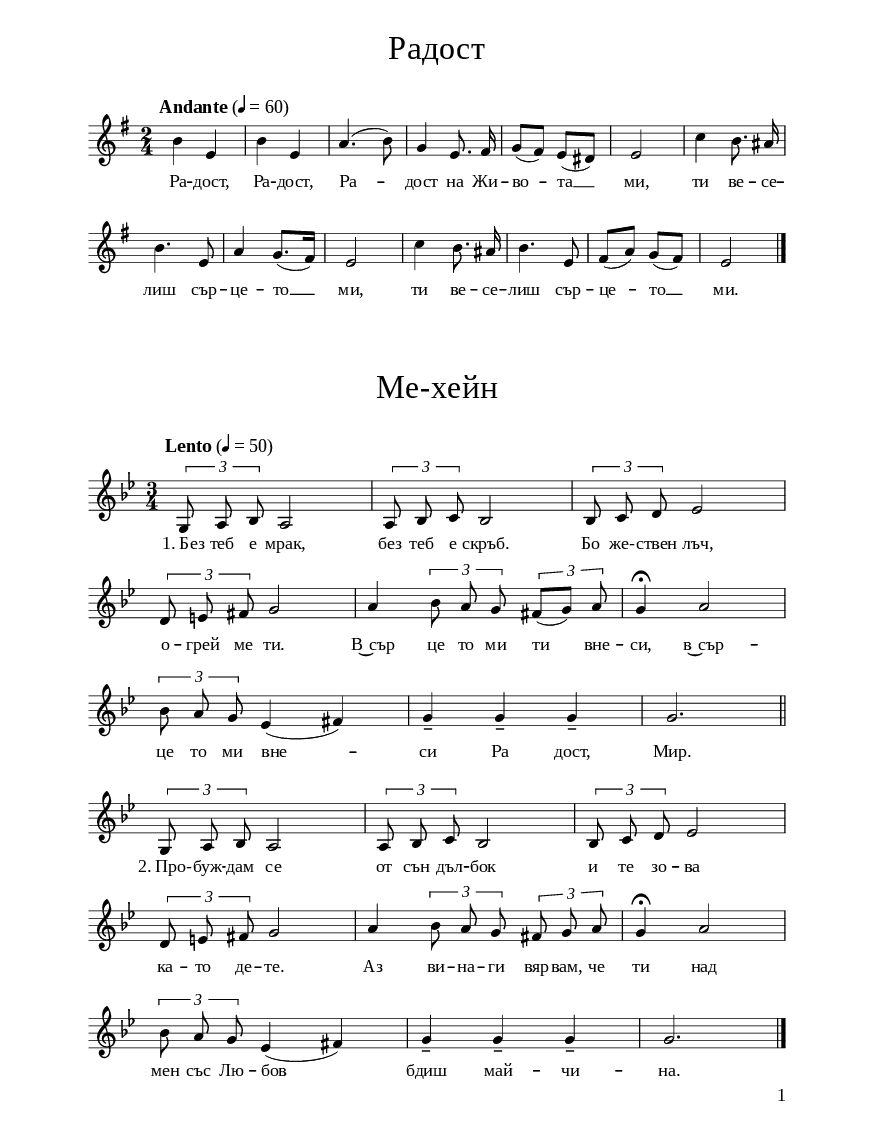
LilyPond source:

\version "2.24.2"

% include paper part and global functions
\include "include/globals.ily"

\bookpart {

  \label #'ref174_3
  \tocItem \markup "Радост – Radost"
  \include "include/bookpart-paper.ily"
  \score {
    \include "include/score-layout.ily"

    \new Voice \absolute {
      \clef treble
      \key e \minor
      \time 2/4
      \tempoFunc "Andante" 4 "60"
      \autoBeamOff
      b'4 e'4 | % 2
      b'4 e'4 | % 3
      a'4. ( b'8 ) | % 4
      g'4  e'8. fis'16 | % 5
      g'8 ( [fis'8] ) e'8 ( [dis'8] ) | % 6
      e'2 | % 7
      c''4  b'8. ais'16 \break | % 8
      b'4. e'8 | % 9
      a'4  g'8. [( fis'16 )] |
      e'2 | % 11
      c''4  b'8. ais'16 | % 12
      b'4. e'8 | % 13
      fis'8 ([ a'8 ]) g'8 ( [fis'8] ) | % 14
      e'2 \bar "|."
    }

    \addlyrics {
      Ра -- дост,
      Ра -- дост, Ра -- дост на Жи -- во -- та __ ми, ти
      ве -- се -- лиш сър -- це -- то __ ми, ти ве -- се
      -- лиш сър -- це -- то __ ми.}

        \header {
          title = \titleFunc "Радост" "Radost"
        }

        \midi{}

      } % score



      % include foreign translation(s) of the song
      

      \markup \empty-two

      \label #'ref175_2
      \tocItem \markup "Ме-хейн – Me-hejn "
      \include "include/bookpart-paper.ily"
      \score {
        \include "include/score-layout.ily"

        \new Voice \absolute {
          \clef treble
          \key g \minor
          \time 3/4
          \tempoFunc "Lento" 4 "50"
          \autoBeamOff


          \times 2/3  {
            g8  a8 bes8
          }
          a2 | % 2

          \times 2/3  {
            a8  bes8 c'8
          }
          bes2 | % 3

          \times 2/3  {
            bes8  c'8 d'8
          }
          es'2 \break | % 4

          \times 2/3  {
            d'8  e'8 fis'8
          }
          g'2 | % 5
          a'4
          \times 2/3  {
            bes'8  a'8 g'8
          }

          \times 2/3  {
            fis'8 ( [g'8])  a'8
          }
          | % 6
          g'4 ^\fermata a'2 \break | % 7

          \times 2/3  {
            bes'8  a'8 g'8
          }
          \slurSolid
          es'4

          ( fis'4 )| % 8
          g'4 -- g'4 -- g'4 -- | % 9
          g'2. \bar "||" \break


          \times 2/3  {
            g8  a8 bes8
          }
          a2 | % 2

          \times 2/3  {
            a8  bes8 c'8
          }
          bes2 | % 3

          \times 2/3  {
            bes8  c'8 d'8
          }
          es'2 \break | % 4

          \times 2/3  {
            d'8  e'8 fis'8
          }
          g'2 | % 5
          a'4
          \times 2/3  {
            bes'8  a'8 g'8
          }

          \times 2/3  {
            fis'8 g'8  a'8
          }
          | % 6
          g'4 ^\fermata a'2 \break | % 7

          \times 2/3  {
            bes'8  a'8 g'8
          }
          es'4

          (fis'4) | % 8
          g'4 -- g'4 -- g'4 -- | % 9
          g'2. \bar "|."
        }

        \addlyrics {
          "1. Без" теб е мрак, без теб е скръб. Бо "же-" -- ствен лъч,
          о -- грей ме ти. В~сър це то ми ти вне -- си, в~сър -- це то ми вне -- си Ра дост, Мир.
          "2. Про-" -- буж -- дам се от сън дъл -- бок и те зо -- ва  ка -- то  де -- те.
          Аз  ви -- на -- ги  вяр -- вам,  че  ти над  мен  със Лю -- бов  бдиш  май -- чи -- на.
        }

        \header {
          title = \titleFunc "Ме-хейн" "Me-hejn"
        }

        \midi{}

      } % score


      \markup \empty-one

      % include foreign translation(s) of the song
      
      \markup \empty-two

      \markup \fill-line { \fontsize #deTitleFontSize "Ме-хейн II*" }

      \markup  \fontsize #bgCoupletFontSize {
        \vspace #1
        \hspace #2
        \override #'(baseline-skip . 1.8)
        \column {
          \line { 1. В'дни на борба, в'дни на печал, }
          \line {   "   "  далеч от теб мой роден край,}
          \line {   "   " аз винаги мисля за теб,}
          \line {   "   " аз винаги мисля  мисля за теб.}
        }

      } % markup
      \markup \empty-two
      

    } % bookpart
